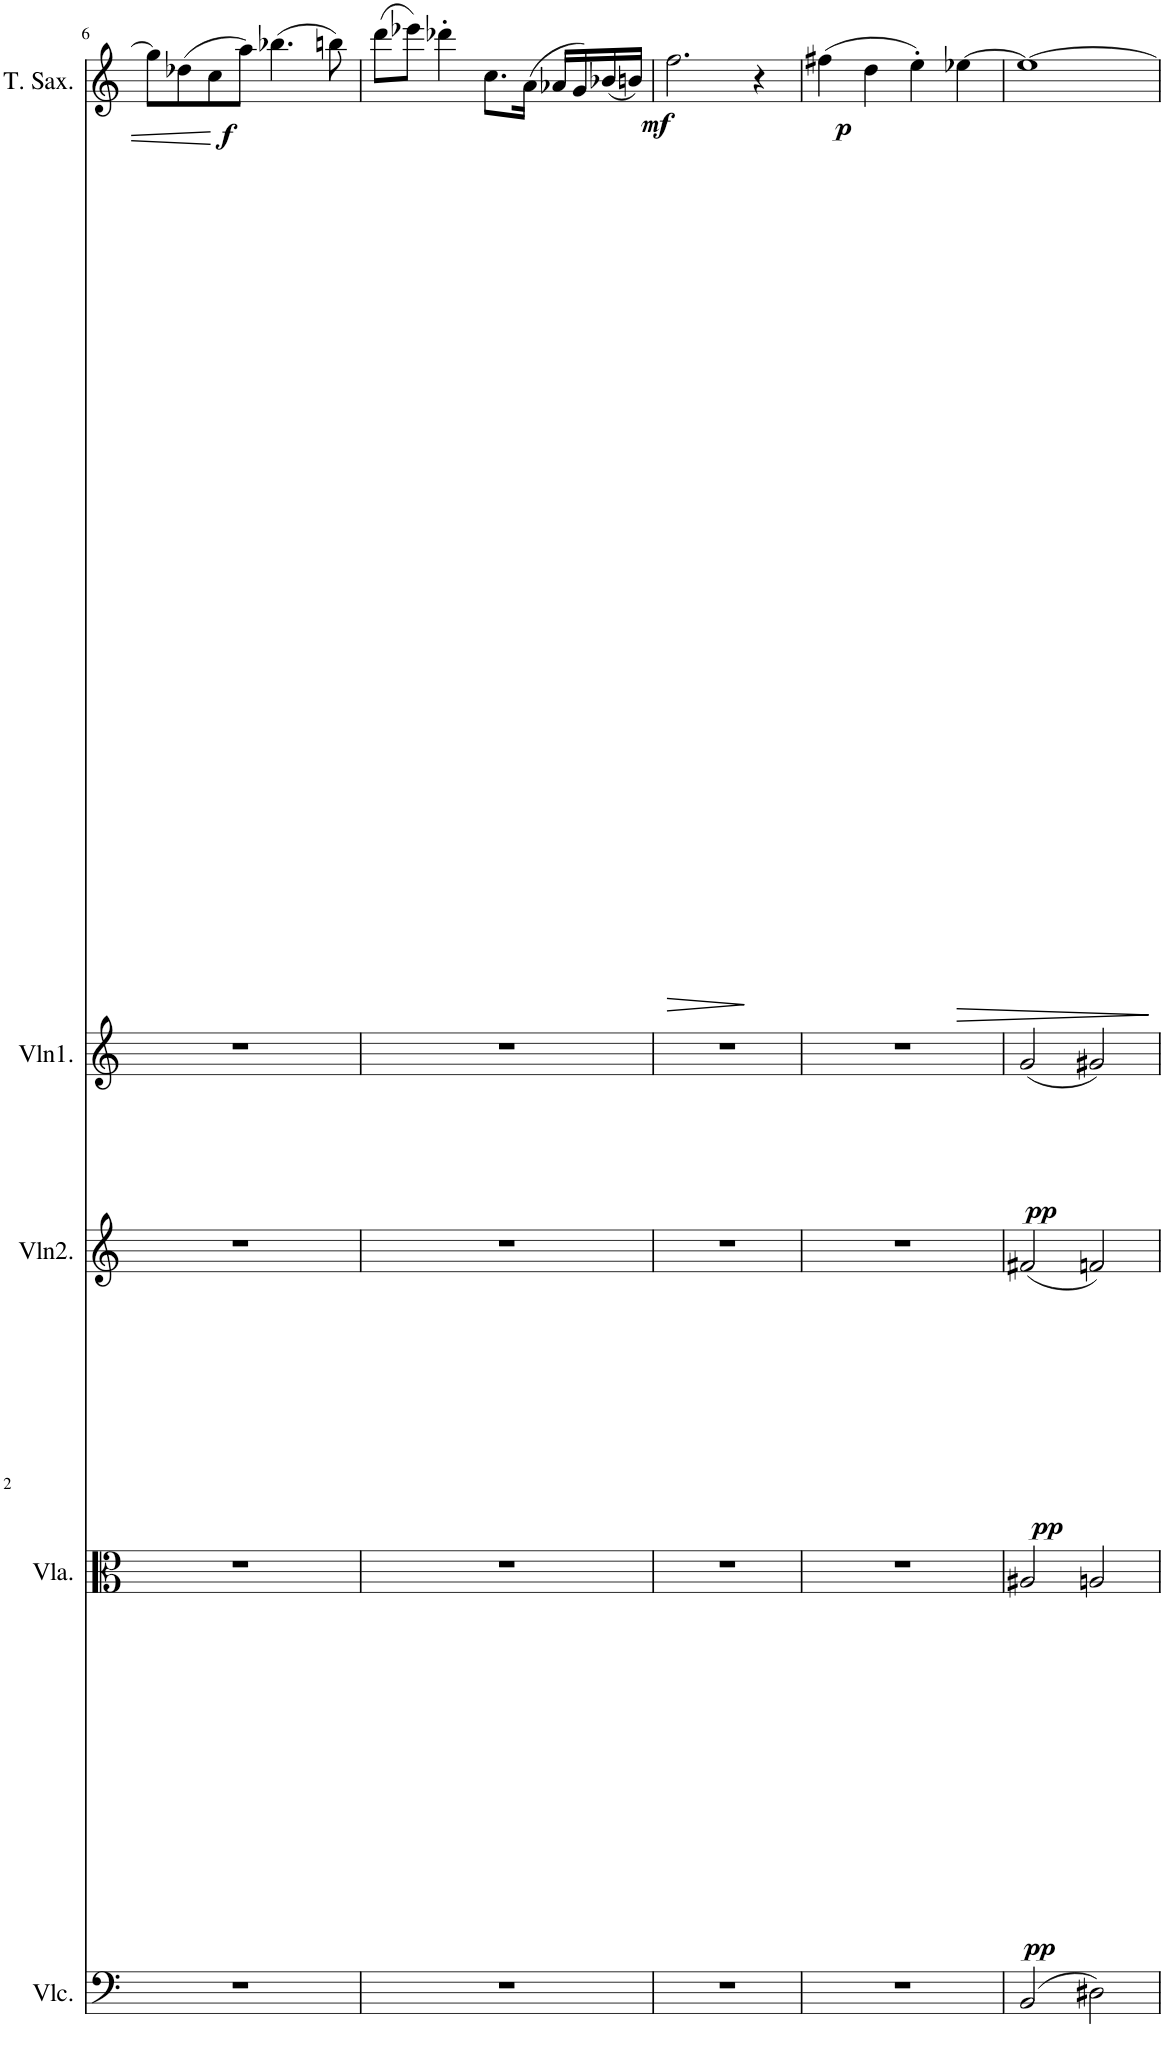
**kern	**dynam	**kern	**dynam	**kern	**dynam	**kern	**dynam	**kern	**dynam
*part5	*part5	*part4	*part4	*part3	*part3	*part2	*part2	*part1	*part1
*staff5	*staff5	*staff4	*staff4	*staff3	*staff3	*staff2	*staff2	*staff1	*staff1
*I"Violoncello	*	*I"Viola	*	*I"Violin 2	*	*I"Violin 1	*	*I"Tenor Sax	*
*I'Vlc.	*	*I'Vla.	*	*I'Vln2.	*	*I'Vln1.	*	*I'T. Sax.	*
!!LO:PB:g=z
*clefF4	*	*clefC3	*	*clefG2	*	*clefG2	*	*clefG2	*
*	*	*	*	*	*	*	*	*Trd8c14	*
*k[]	*	*k[]	*	*k[]	*	*k[]	*	*k[]	*
*M4/4	*	*M4/4	*	*M4/4	*	*M4/4	*	*M4/4	*
=6	=6	=6	=6	=6	=6	=6	=6	=6	=6
1r	.	1r	.	1r	.	1r	.	8gg\L]	.
!	!	!	!	!	!	!	!	!	!LO:DY:b
.	.	.	.	.	.	.	.	(8dd-X\	f
.	.	.	.	.	.	.	.	8cc\	.
.	.	.	.	.	.	.	.	8aa\J)	.
.	.	.	.	.	.	.	.	(4.bb-X\	.
.	.	.	.	.	.	.	.	8bbn\)	.
=7	=7	=7	=7	=7	=7	=7	=7	=7	=7
1r	.	1r	.	1r	.	1r	.	(8ddd\L	.
.	.	.	.	.	.	.	.	8eee-X\J)	.
.	.	.	.	.	.	.	.	4ddd-X'\	.
!	!	!	!	!	!	!	!	!	!LO:DY:b
.	.	.	.	.	.	.	.	8.cc\L	mf
.	.	.	.	.	.	.	.	(16a\Jk	.
.	.	.	.	.	.	.	.	16a-X/LL	.
.	.	.	.	.	.	.	.	16g/)	.
.	.	.	.	.	.	.	.	(16b-X/	.
.	.	.	.	.	.	.	.	16bn/JJ)	.
=8	=8	=8	=8	=8	=8	=8	=8	=8	=8
!	!	!	!	!	!	!	!	!	!LO:HP:b
1r	.	1r	.	1r	.	1r	.	2.ff\	>
.	.	.	.	.	.	.	.	4r	]
=9	=9	=9	=9	=9	=9	=9	=9	=9	=9
!	!	!	!	!	!	!	!	!	!LO:DY:b
1r	.	1r	.	1r	.	1r	.	(4ff#X\	p
.	.	.	.	.	.	.	.	4dd\	.
.	.	.	.	.	.	.	.	4ee'\)	.
!	!	!	!	!	!	!	!	!	!LO:HP:b
.	.	.	.	.	.	.	.	[4ee-X\	>
=10	=10	=10	=10	=10	=10	=10	=10	=10	=10
!	!LO:DY:b	!	!LO:DY:b	!	!LO:DY:b	!	!LO:DY:b	!	!
(2BB/	pp	2A#X/	pp	(2f#X/	pp	(2g/	pp	1ee-_	.
2D#X\)	.	2An/	.	2fn/)	.	2g#X/)	.	.	.
.	.	.	.	.	.	.	.	.	]
=	=	=	=	=	=	=	=	=	=
*-	*-	*-	*-	*-	*-	*-	*-	*-	*-
